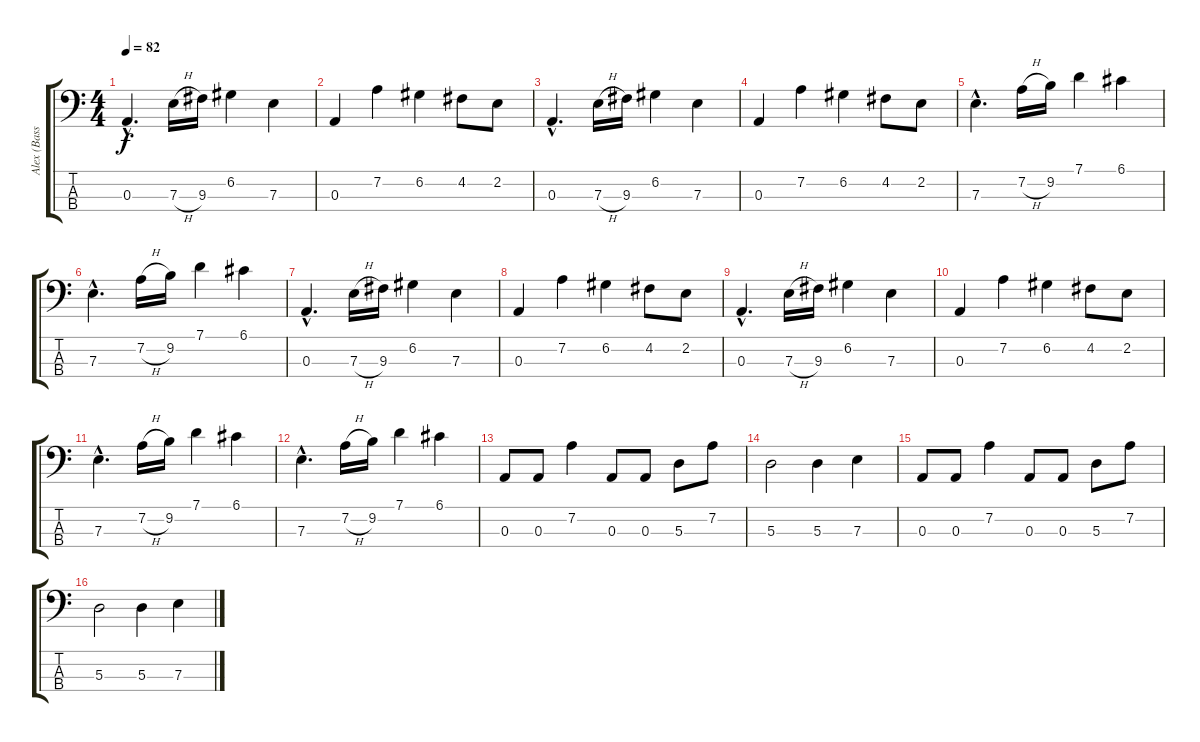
\track ("Alex (Bass)" "Alex (Bass") {instrument electricbassfinger}
\staff {score tabs}
\tuning (G2 D2 A1 E1) {hide}
\ts (4 4)
\tempo 82
\clef f4
\ks c
0.3{hac}.4{d dy f} 7.3{h}.16 9.3.16 6.2.4 7.3.4 |
0.3.4 7.2.4 6.2.4 4.2.8 2.2.8 |
0.3{hac}.4{d} 7.3{h}.16 9.3.16 6.2.4 7.3.4 |
0.3.4 7.2.4 6.2.4 4.2.8 2.2.8 |
7.3{hac}.4{d} 7.2{h}.16 9.2.16 7.1.4 6.1.4 |
7.3{hac}.4{d} 7.2{h}.16 9.2.16 7.1.4 6.1.4 |
0.3{hac}.4{d} 7.3{h}.16 9.3.16 6.2.4 7.3.4 |
0.3.4 7.2.4 6.2.4 4.2.8 2.2.8 |
0.3{hac}.4{d} 7.3{h}.16 9.3.16 6.2.4 7.3.4 |
0.3.4 7.2.4 6.2.4 4.2.8 2.2.8 |
7.3{hac}.4{d} 7.2{h}.16 9.2.16 7.1.4 6.1.4 |
7.3{hac}.4{d} 7.2{h}.16 9.2.16 7.1.4 6.1.4 |
0.3.8 0.3.8 7.2.4 0.3.8 0.3.8 5.3.8 7.2.8 |
5.3.2 5.3.4 7.3.4 |
0.3.8 0.3.8 7.2.4 0.3.8 0.3.8 5.3.8 7.2.8 |
5.3.2 5.3.4 7.3.4
